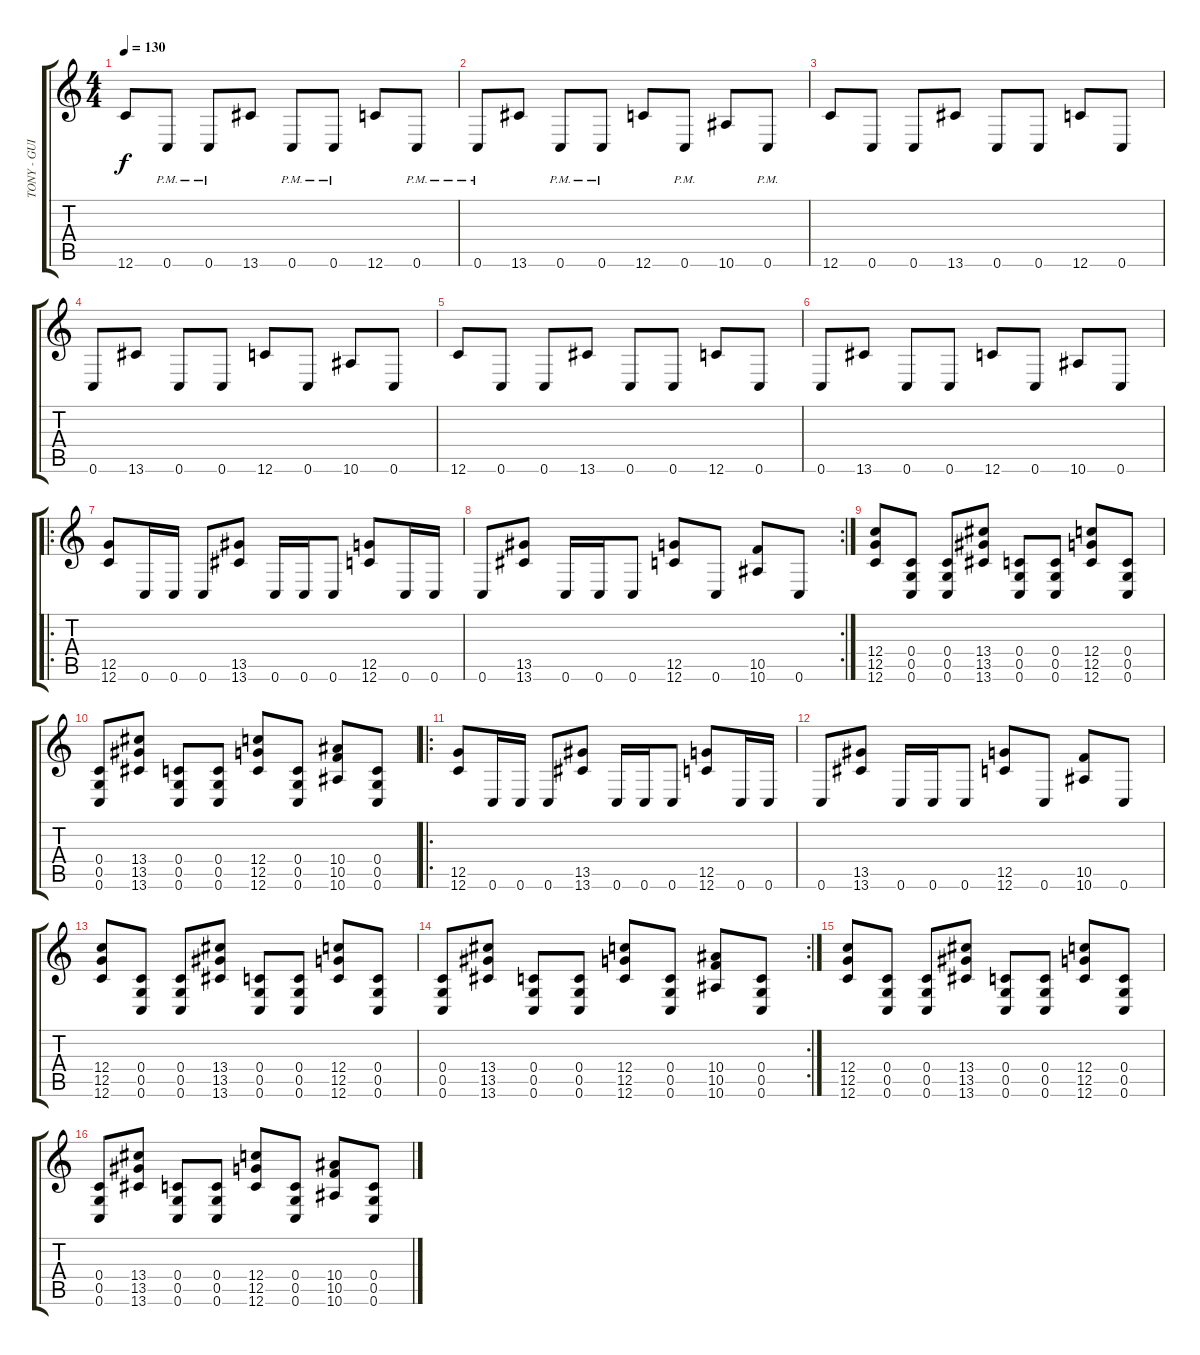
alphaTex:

\track ("TONY - GUITAR" "TONY - GUI") {instrument distortionguitar}
\staff {score tabs}
\tuning (D4 A3 F3 C3 G2 C2) {hide}
\ts (4 4)
\tempo 130
\clef g2
\ks c
12.6.8{dy f} 0.6{pm}.8 0.6{pm}.8 13.6.8 0.6{pm}.8 0.6{pm}.8 12.6.8 0.6{pm}.8 |
0.6{pm}.8 13.6.8 0.6{pm}.8 0.6{pm}.8 12.6.8 0.6{pm}.8 10.6.8 0.6{pm}.8 |
12.6.8 0.6.8 0.6.8 13.6.8 0.6.8 0.6.8 12.6.8 0.6.8 |
0.6.8 13.6.8 0.6.8 0.6.8 12.6.8 0.6.8 10.6.8 0.6.8 |
12.6.8 0.6.8 0.6.8 13.6.8 0.6.8 0.6.8 12.6.8 0.6.8 |
0.6.8 13.6.8 0.6.8 0.6.8 12.6.8 0.6.8 10.6.8 0.6.8 |
\ro
(12.5 12.6).8 0.6.16 0.6.16 0.6.8 (13.5 13.6).8 0.6.16 0.6.16 0.6.8 (12.5 12.6).8 0.6.16 0.6.16 |
\rc 2
0.6.8 (13.5 13.6).8 0.6.16 0.6.16 0.6.8 (12.5 12.6).8 0.6.8 (10.5 10.6).8 0.6.8 |
(12.4 12.5 12.6).8 (0.4 0.5 0.6).8 (0.4 0.5 0.6).8 (13.4 13.5 13.6).8 (0.4 0.5 0.6).8 (0.4 0.5 0.6).8 (12.4 12.5 12.6).8 (0.4 0.5 0.6).8 |
(0.4 0.5 0.6).8 (13.4 13.5 13.6).8 (0.4 0.5 0.6).8 (0.4 0.5 0.6).8 (12.4 12.5 12.6).8 (0.4 0.5 0.6).8 (10.4 10.5 10.6).8 (0.4 0.5 0.6).8 |
\ro
(12.5 12.6).8 0.6.16 0.6.16 0.6.8 (13.5 13.6).8 0.6.16 0.6.16 0.6.8 (12.5 12.6).8 0.6.16 0.6.16 |
0.6.8 (13.5 13.6).8 0.6.16 0.6.16 0.6.8 (12.5 12.6).8 0.6.8 (10.5 10.6).8 0.6.8 |
(12.4 12.5 12.6).8 (0.4 0.5 0.6).8 (0.4 0.5 0.6).8 (13.4 13.5 13.6).8 (0.4 0.5 0.6).8 (0.4 0.5 0.6).8 (12.4 12.5 12.6).8 (0.4 0.5 0.6).8 |
\rc 2
(0.4 0.5 0.6).8 (13.4 13.5 13.6).8 (0.4 0.5 0.6).8 (0.4 0.5 0.6).8 (12.4 12.5 12.6).8 (0.4 0.5 0.6).8 (10.4 10.5 10.6).8 (0.4 0.5 0.6).8 |
(12.4 12.5 12.6).8 (0.4 0.5 0.6).8 (0.4 0.5 0.6).8 (13.4 13.5 13.6).8 (0.4 0.5 0.6).8 (0.4 0.5 0.6).8 (12.4 12.5 12.6).8 (0.4 0.5 0.6).8 |
(0.4 0.5 0.6).8 (13.4 13.5 13.6).8 (0.4 0.5 0.6).8 (0.4 0.5 0.6).8 (12.4 12.5 12.6).8 (0.4 0.5 0.6).8 (10.4 10.5 10.6).8 (0.4 0.5 0.6).8
